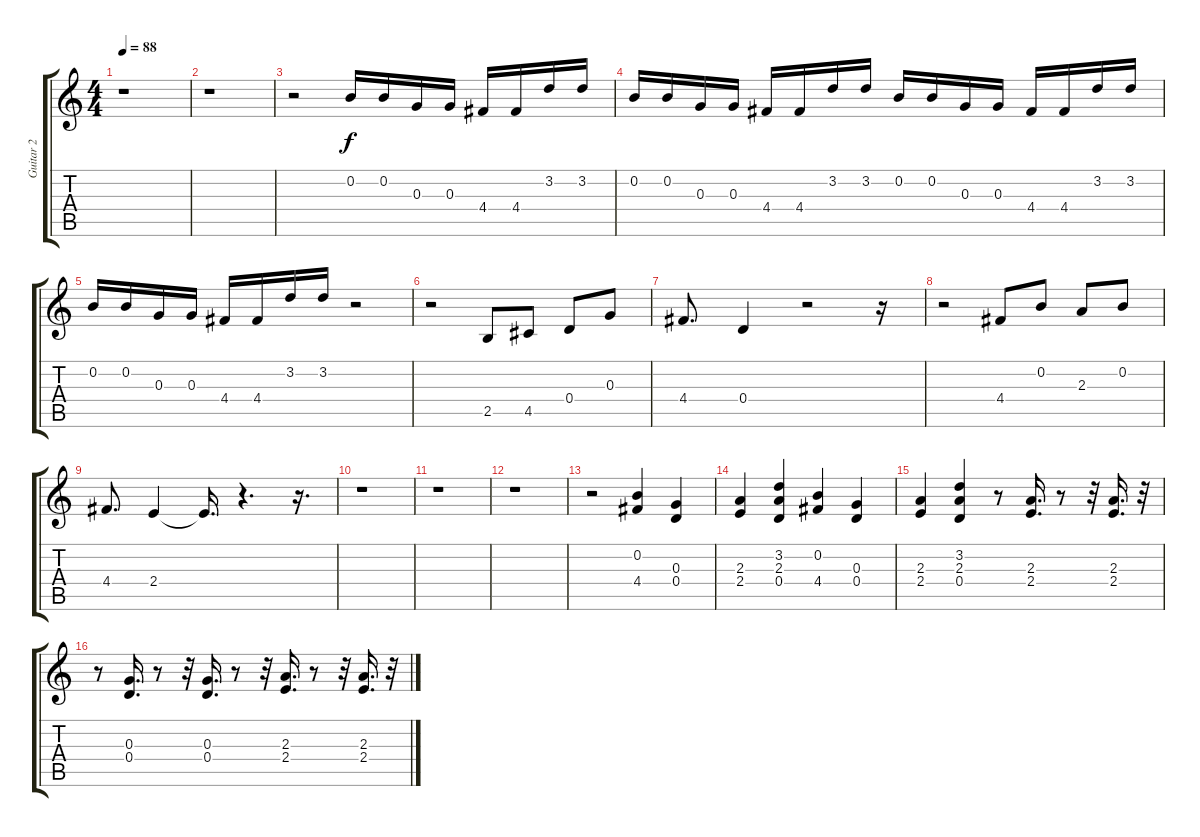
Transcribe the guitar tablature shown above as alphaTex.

\track ("Guitar 2" "Guitar 2") {instrument distortionguitar}
\staff {score tabs}
\tuning (E4 B3 G3 D3 A2 E2) {hide}
\ts (4 4)
\tempo 88
\clef g2
\ks c
r.1{dy f} |
r.1 |
r.2 0.2.16 0.2.16 0.3.16 0.3.16 4.4.16 4.4.16 3.2.16 3.2.16 |
0.2.16 0.2.16 0.3.16 0.3.16 4.4.16 4.4.16 3.2.16 3.2.16 0.2.16 0.2.16 0.3.16 0.3.16 4.4.16 4.4.16 3.2.16 3.2.16 |
0.2.16 0.2.16 0.3.16 0.3.16 4.4.16 4.4.16 3.2.16 3.2.16 r.2 |
r.2 2.5.8 4.5.8 0.4.8 0.3.8 |
4.4.8{d} 0.4.4 r.2 r.16 |
r.2 4.4.8 0.2.8 2.3.8 0.2.8 |
4.4.8{d} 2.4.4 2.4{t}.16{d} r.4{d} r.16{d} |
r.1 |
r.1 |
r.1 |
r.2 (0.2 4.4).4 (0.3 0.4).4 |
(2.3 2.4).4 (3.2 2.3 0.4).4 (0.2 4.4).4 (0.3 0.4).4 |
(2.3 2.4).4 (3.2 2.3 0.4).4 r.8 (2.3 2.4).16{d} r.8 r.32 (2.3 2.4).16{d} r.32 |
r.8 (0.3 0.4).16{d} r.8 r.32 (0.3 0.4).16{d} r.8 r.32 (2.3 2.4).16{d} r.8 r.32 (2.3 2.4).16{d} r.32
